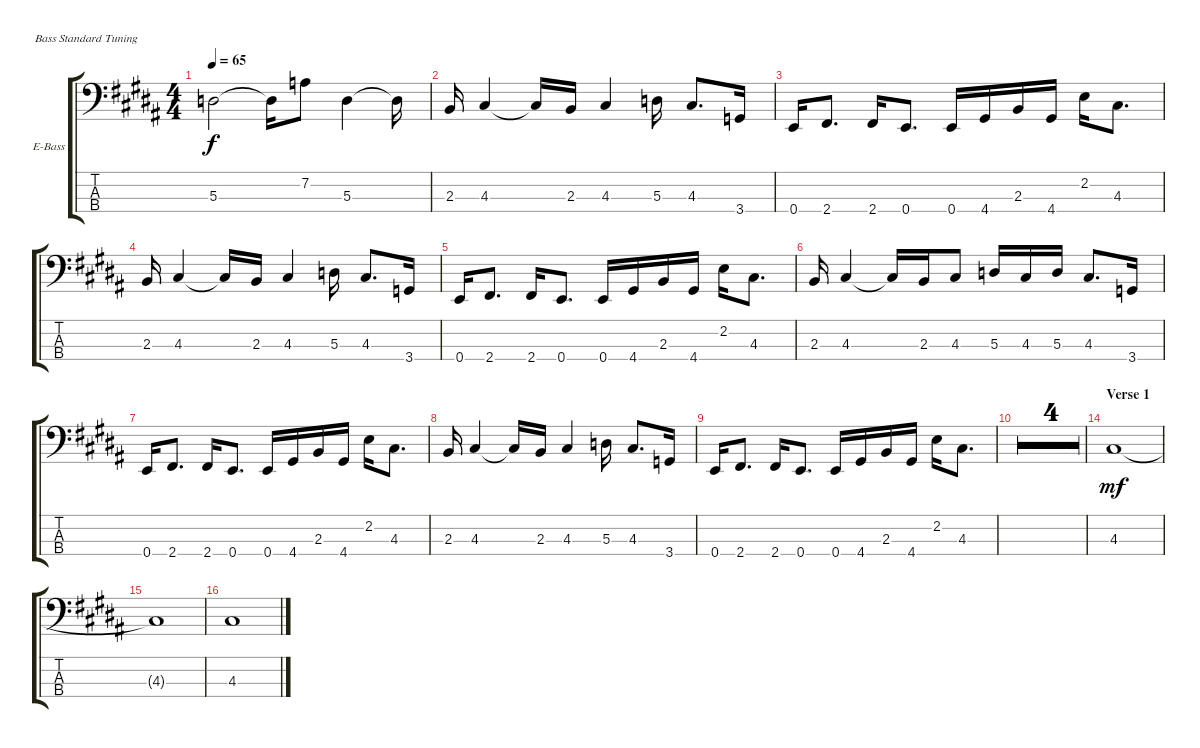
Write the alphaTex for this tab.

\bracketExtendMode groupsimilarinstruments
\firstSystemTrackNameOrientation horizontal
\otherSystemsTrackNameOrientation horizontal
\track ("Electric Bass" "E-Bass") {multiBarRest instrument electricbassfinger}
\staff {score tabs}
\tuning (G2 D2 A1 E1)
\ts (4 4)
\tempo 65
\clef f4
\ks g#minor
5.3{t}.2{dy f} 5.3{t}.16 7.2.8 5.3.4 5.3{t}.16 |
2.3.16 4.3.4 4.3{t}.16 2.3.16 4.3.4 5.3.16 4.3.8{d} 3.4.16 |
0.4.16 2.4.8{d} 2.4.16 0.4.8{d} 0.4.16 4.4.16 2.3.16 4.4.16 2.2.16 4.3.8{d} |
2.3.16 4.3.4 4.3{t}.16 2.3.16 4.3.4 5.3.16 4.3.8{d} 3.4.16 |
0.4.16 2.4.8{d} 2.4.16 0.4.8{d} 0.4.16 4.4.16 2.3.16 4.4.16 2.2.16 4.3.8{d} |
2.3.16 4.3.4 4.3{t}.16 2.3.16 4.3.8 5.3.16 4.3.16 5.3.16 4.3.8{d} 3.4.16 |
0.4.16 2.4.8{d} 2.4.16 0.4.8{d} 0.4.16 4.4.16 2.3.16 4.4.16 2.2.16 4.3.8{d} |
2.3.16 4.3.4 4.3{t}.16 2.3.16 4.3.4 5.3.16 4.3.8{d} 3.4.16 |
0.4.16 2.4.8{d} 2.4.16 0.4.8{d} 0.4.16 4.4.16 2.3.16 4.4.16 2.2.16 4.3.8{d} |
r.1 |
r.1 |
r.1 |
r.1 |
\section ("" "Verse 1")
4.3.1{dy mf} |
4.3{t}.1 |
4.3.1
